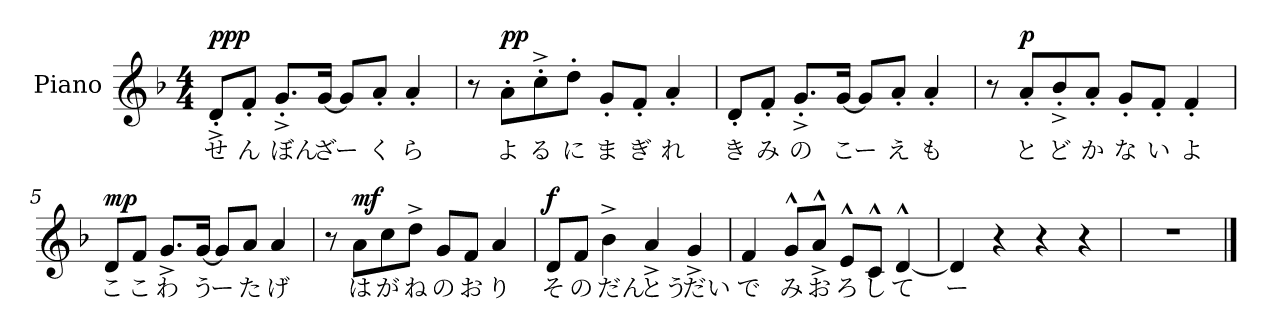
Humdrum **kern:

**kern	**text	**dynam
*part1	*part1	*part1
*staff1	*staff1	*staff1
*I"Piano	*	*
*I'Pno.	*	*
*clefG2	*	*
*k[b-]	*	*
*M4/4	*	*
*MM462	*	*
=1	=1	=1
!	!LO:LY:b	!LO:DY:b
8d'^/L	せ	ppp
!	!LO:LY:b	!
8f'/J	ん	.
!	!LO:LY:b	!
8.g'^/L	ぼん	.
!	!LO:LY:b	!
[16g/Jk	ざ	.
!	!LO:LY:b	!
8g/L]	ー	.
!	!LO:LY:b	!
8a'/J	く	.
!	!LO:LY:b	!
4a'/	ら	.
=2	=2	=2
8r	.	.
!	!LO:LY:b	!LO:DY:b
8a'\L	よ	pp
!	!LO:LY:b	!
8cc'^\	る	.
!	!LO:LY:b	!
8dd'\J	に	.
!	!LO:LY:b	!
8g'/L	ま	.
!	!LO:LY:b	!
8f'/J	ぎ	.
!	!LO:LY:b	!
4a'/	れ	.
=3	=3	=3
!	!LO:LY:b	!
8d'/L	き	.
!	!LO:LY:b	!
8f'/J	み	.
!	!LO:LY:b	!
8.g'^/L	の	.
!	!LO:LY:b	!
[16g/Jk	こ	.
!	!LO:LY:b	!
8g/L]	ー	.
!	!LO:LY:b	!
8a'/J	え	.
!	!LO:LY:b	!
4a'/	も	.
=4	=4	=4
8r	.	.
!	!LO:LY:b	!LO:DY:b
8a'/L	と	p
!	!LO:LY:b	!
8b-'^/	ど	.
!	!LO:LY:b	!
8a'/J	か	.
!	!LO:LY:b	!
8g'/L	な	.
!	!LO:LY:b	!
8f'/J	い	.
!	!LO:LY:b	!
4f'/	よ	.
!!LO:LB:g=z
=5	=5	=5
!	!LO:LY:b	!LO:DY:b
8d/L	こ	mp
!	!LO:LY:b	!
8f/J	こ	.
!	!LO:LY:b	!
8.g^/L	わ	.
!	!LO:LY:b	!
[16g/Jk	う	.
!	!LO:LY:b	!
8g/L]	ー	.
!	!LO:LY:b	!
8a/J	た	.
!	!LO:LY:b	!
4a/	げ	.
=6	=6	=6
8r	.	.
!	!LO:LY:b	!LO:DY:b
8a\L	は	mf
!	!LO:LY:b	!
8cc\	が	.
!	!LO:LY:b	!
8dd^\J	ね	.
!	!LO:LY:b	!
8g/L	の	.
!	!LO:LY:b	!
8f/J	お	.
!	!LO:LY:b	!
4a/	り	.
=7	=7	=7
!	!LO:LY:b	!LO:DY:b
8d/L	そ	f
!	!LO:LY:b	!
8f/J	の	.
!	!LO:LY:b	!
4b-^\	だん	.
!	!LO:LY:b	!
4a^/	とう	.
!	!LO:LY:b	!
4g^/	だい	.
=8	=8	=8
!	!LO:LY:b	!
4f/	で	.
!	!LO:LY:b	!
8g^^/L	み	.
!	!LO:LY:b	!
8a^^^/J	お	.
!	!LO:LY:b	!
8e^^/L	ろ	.
!	!LO:LY:b	!
8c^^/J	し	.
!	!LO:LY:b	!
[4d^^/	て	.
!!LO:LB:g=z
=9	=9	=9
!	!LO:LY:b	!
4d/]	ー	.
4r	.	.
4r	.	.
4r	.	.
=10	=10	=10
1r	.	.
==	==	==
*-	*-	*-
